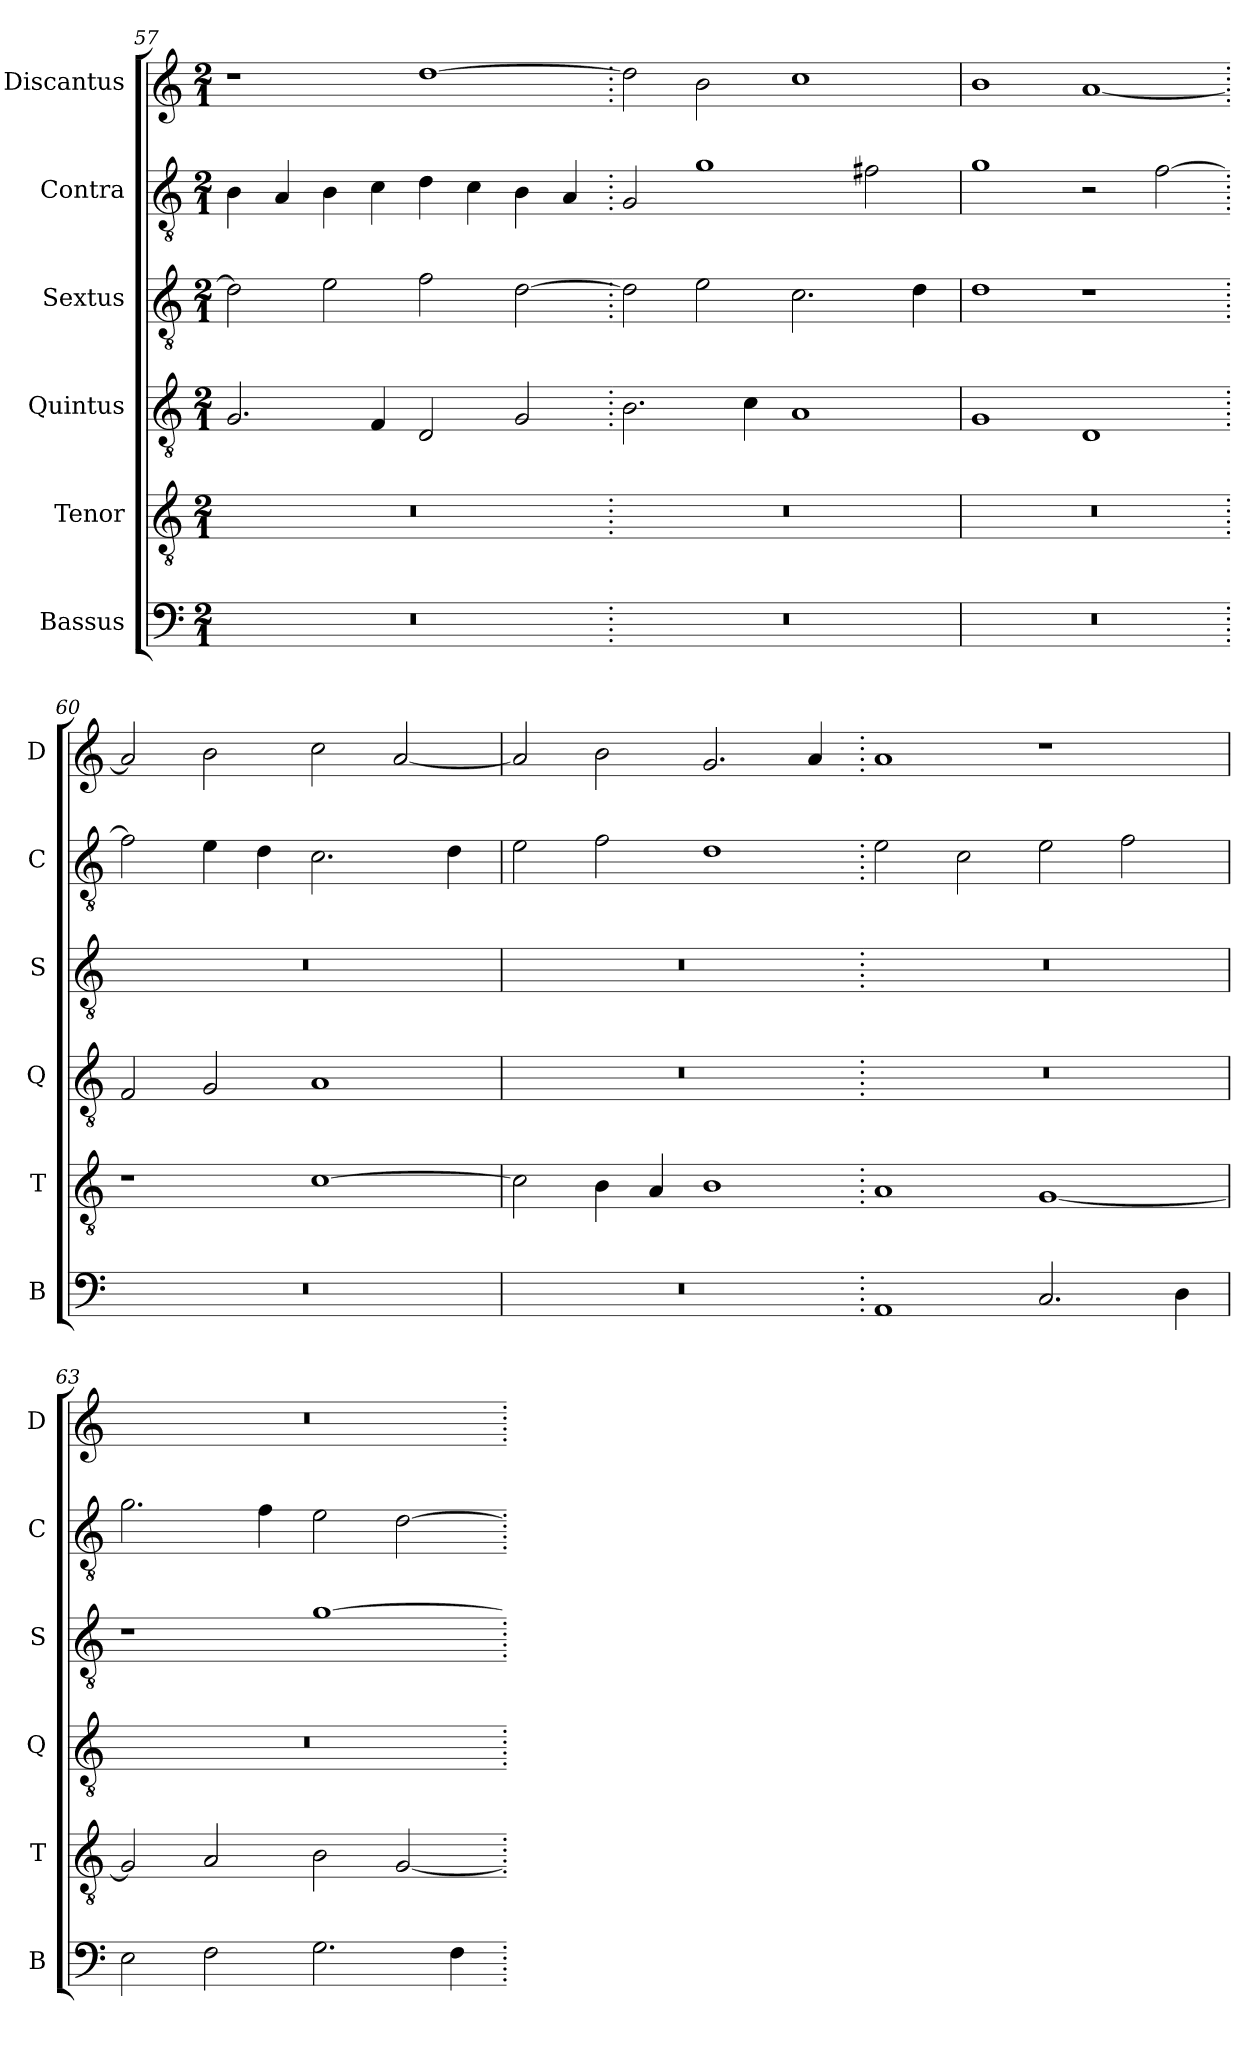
**kern	**kern	**kern	**kern	**kern	**kern
*part6	*part5	*part4	*part3	*part2	*part1
*staff6	*staff5	*staff4	*staff3	*staff2	*staff1
*I"Bassus	*I"Tenor	*I"Quintus	*I"Sextus	*I"Contra	*I"Discantus
*I'B	*I'T	*I'Q	*I'S	*I'C	*I'D
*clefF4	*clefGv2	*clefGv2	*clefGv2	*clefGv2	*clefG2
*k[]	*k[]	*k[]	*k[]	*k[]	*k[]
*M2/1	*M2/1	*M2/1	*M2/1	*M2/1	*M2/1
=57	=57	=57	=57	=57	=57
0r	0r	2.G/	2d\]	4B\	1r
.	.	.	.	4A/	.
.	.	.	2e\	4B\	.
.	.	4F/	.	4c\	.
.	.	2D/	2f\	4d\	[1dd
.	.	.	.	4c\	.
.	.	2G/	[2d\	4B\	.
.	.	.	.	4A/	.
=58.	=58.	=58.	=58.	=58.	=58.
0r	0r	2.B\	2d\]	2G/	2dd\]
.	.	.	2e\	1g	2b\
.	.	4c\	.	.	.
.	.	1A	2.c\	.	1cc
.	.	.	.	2f#X\	.
.	.	.	4d\	.	.
=59	=59	=59	=59	=59	=59
0r	0r	1G	1d	1g	1b
.	.	1D	1r	2r	[1a
.	.	.	.	[2f\	.
=60.	=60.	=60.	=60.	=60.	=60.
0r	1r	2F/	0r	2f\]	2a/]
.	.	2G/	.	4e\	2b\
.	.	.	.	4d\	.
.	[1c	1A	.	2.c\	2cc\
.	.	.	.	.	[2a/
.	.	.	.	4d\	.
=61	=61	=61	=61	=61	=61
0r	2c\]	0r	0r	2e\	2a/]
.	4B\	.	.	2f\	2b\
.	4A/	.	.	.	.
.	1B	.	.	1d	2.g/
.	.	.	.	.	4a/
=62.	=62.	=62.	=62.	=62.	=62.
1AA	1A	0r	0r	2e\	1a
.	.	.	.	2c\	.
2.C/	[1G	.	.	2e\	1r
.	.	.	.	2f\	.
4D\	.	.	.	.	.
=63	=63	=63	=63	=63	=63
2E\	2G/]	0r	1r	2.g\	0r
2F\	2A/	.	.	.	.
.	.	.	.	4f\	.
2.G\	2B\	.	[1g	2e\	.
.	[2G/	.	.	[2d\	.
4F\	.	.	.	.	.
=.	=.	=.	=.	=.	=.
*-	*-	*-	*-	*-	*-
